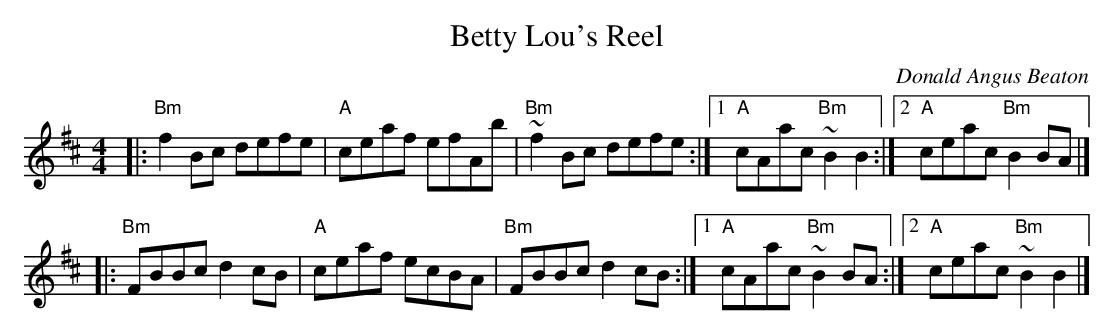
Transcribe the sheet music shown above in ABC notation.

X:1
T:Betty Lou's Reel
M:4/4
L:1/8
C:Donald Angus Beaton
K:Bm
|: "Bm"f2Bc defe | "A"ceaf efAb | "Bm"~f2Bc defe :|1 "A"cAac "Bm"~B2B2 :|2 "A"ceac "Bm" B2BA |]
|: "Bm"FBBc d2cB | "A"ceaf ecBA | "Bm" FBBc d2cB :|1 "A"cAac "Bm"~B2BA :|2 "A"ceac "Bm"~B2B2 |]
